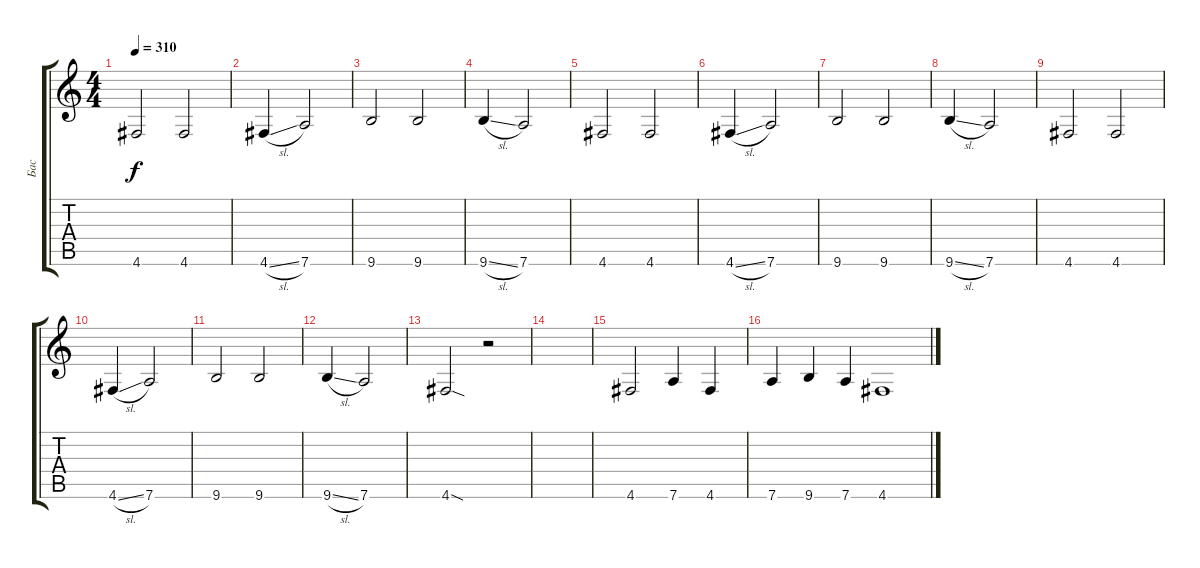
\track ("Бас" "Бас") {instrument electricbasspick}
\staff {score tabs}
\tuning (E4 B3 G3 D3 A2 D2) {hide}
\ts (4 4)
\tempo 310
\clef g2
\ks c
4.6.2{dy f} 4.6.2 |
4.6{sl}.4 7.6.2 |
9.6.2 9.6.2 |
9.6{sl}.4 7.6.2 |
4.6.2 4.6.2 |
4.6{sl}.4 7.6.2 |
9.6.2 9.6.2 |
9.6{sl}.4 7.6.2 |
4.6.2 4.6.2 |
4.6{sl}.4 7.6.2 |
9.6.2 9.6.2 |
9.6{sl}.4 7.6.2 |
4.6{sod}.2 r.2 |
|
4.6.2 7.6.4 4.6.4 |
7.6.4 9.6.4 7.6.4 4.6.1
